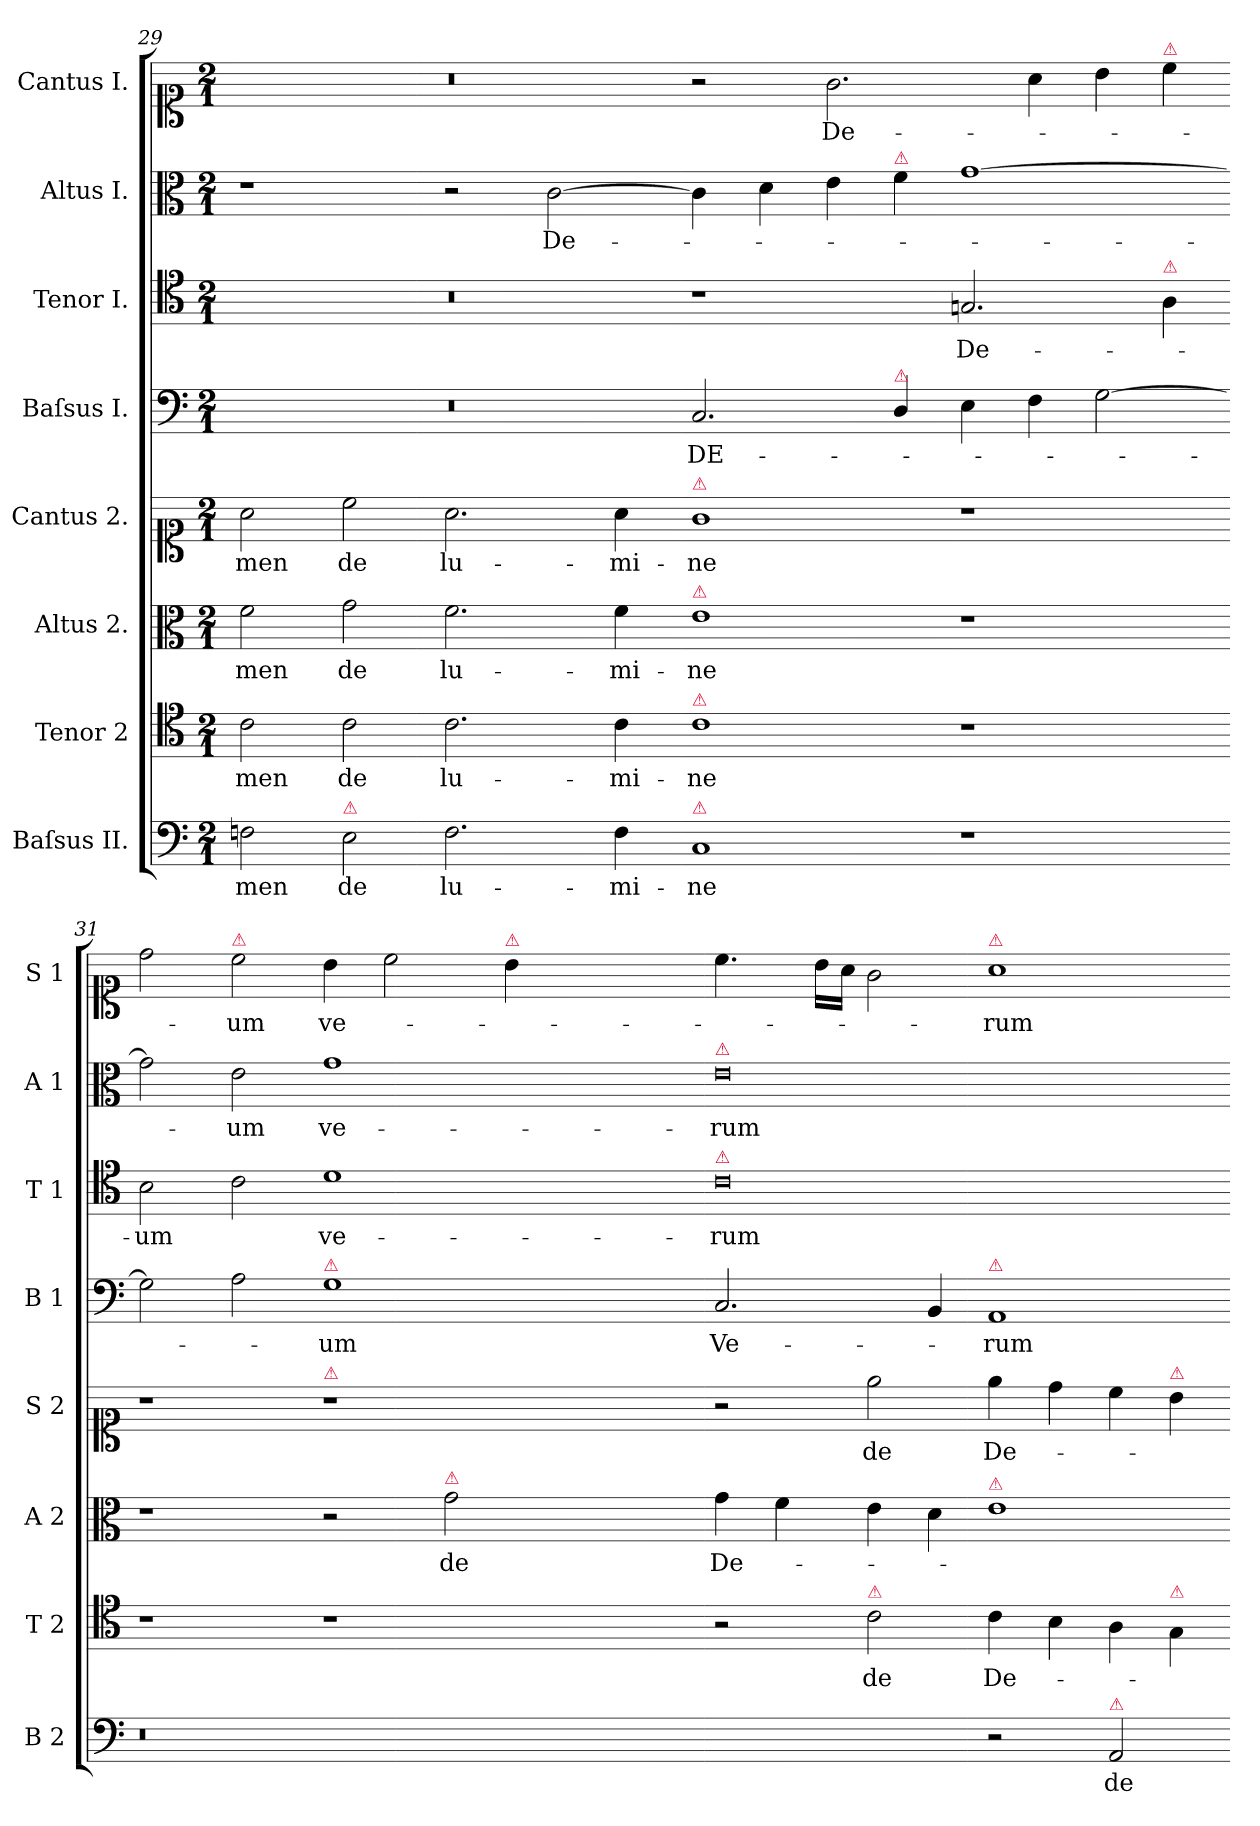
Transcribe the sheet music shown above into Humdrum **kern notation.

**kern	**text	**kern	**text	**kern	**text	**kern	**text	**kern	**text	**kern	**text	**kern	**text	**kern	**text
*part8	*part8	*part7	*part7	*part6	*part6	*part5	*part5	*part4	*part4	*part3	*part3	*part2	*part2	*part1	*part1
*staff8	*staff8	*staff7	*staff7	*staff6	*staff6	*staff5	*staff5	*staff4	*staff4	*staff3	*staff3	*staff2	*staff2	*staff1	*staff1
*I"Baſsus II.	*	*I"Tenor 2	*	*I"Altus 2.	*	*I"Cantus 2.	*	*I"Baſsus I.	*	*I"Tenor I.	*	*I"Altus I.	*	*I"Cantus I.	*
*I'B 2	*	*I'T 2	*	*I'A 2	*	*I'S 2	*	*I'B 1	*	*I'T 1	*	*I'A 1	*	*I'S 1	*
*clefF4	*	*clefC4	*	*clefC3	*	*clefC1	*	*clefF4	*	*clefC4	*	*clefC3	*	*clefC1	*
*k[]	*	*k[]	*	*k[]	*	*k[]	*	*k[]	*	*k[]	*	*k[]	*	*k[]	*
*a:	*	*a:	*	*a:	*	*a:	*	*a:	*	*a:	*	*a:	*	*a:	*
*M2/1	*	*M2/1	*	*M2/1	*	*M2/1	*	*M2/1	*	*M2/1	*	*M2/1	*	*M2/1	*
=29	=29	=29	=29	=29	=29	=29	=29	=29	=29	=29	=29	=29	=29	=29	=29
2Fn\	-men	2c\	-men	2f\	-men	2a\	-men	0r	.	0r	.	1r	.	0r	.
!LO:TX:a:color=crimson:t=⚠	!	!	!	!	!	!	!	!	!	!	!	!	!	!	!
2E\	de	2c\	de	2g\	de	2cc\	de	.	.	.	.	.	.	.	.
2.F\	lu-	2.c\	lu-	2.f\	lu-	2.a\	lu-	.	.	.	.	2r	.	.	.
.	.	.	.	.	.	.	.	.	.	.	.	[2c\	De-	.	.
4F\	-mi-	4c\	-mi-	4f\	-mi-	4a\	-mi-	.	.	.	.	.	.	.	.
=30-	=30-	=30-	=30-	=30-	=30-	=30-	=30-	=30-	=30-	=30-	=30-	=30-	=30-	=30-	=30-
!	!	!	!	!	!	!LO:TX:a:color=crimson:t=⚠	!	!	!	!	!	!	!	!	!
!	!	!	!	!LO:TX:a:color=crimson:t=⚠	!	!	!	!	!	!	!	!	!	!	!
!	!	!LO:TX:a:color=crimson:t=⚠	!	!	!	!	!	!	!	!	!	!	!	!	!
!LO:TX:a:color=crimson:t=⚠	!	!	!	!	!	!	!	!	!	!	!	!	!	!	!
1C	-ne	1c	-ne	1e	-ne	1g	-ne	2.C/	DE-	1r	.	4c\]	.	2r	.
.	.	.	.	.	.	.	.	.	.	.	.	4d\	.	.	.
.	.	.	.	.	.	.	.	.	.	.	.	4e\	.	2.g\	De-
!	!	!	!	!	!	!	!	!	!	!	!	!LO:TX:a:color=crimson:t=⚠	!	!	!
!	!	!	!	!	!	!	!	!LO:TX:a:color=crimson:t=⚠	!	!	!	!	!	!	!
.	.	.	.	.	.	.	.	4D/	.	.	.	4f\	.	.	.
1r	.	1r	.	1r	.	1r	.	4E\	.	2.Gn/	De-	[1g	.	.	.
.	.	.	.	.	.	.	.	4F\	.	.	.	.	.	4a\	.
.	.	.	.	.	.	.	.	[2G\	.	.	.	.	.	4b\	.
!	!	!	!	!	!	!	!	!	!	!	!	!	!	!LO:TX:a:color=crimson:t=⚠	!
!	!	!	!	!	!	!	!	!	!	!LO:TX:a:color=crimson:t=⚠	!	!	!	!	!
.	.	.	.	.	.	.	.	.	.	4A\	.	.	.	4cc\	.
=31-	=31-	=31-	=31-	=31-	=31-	=31-	=31-	=31-	=31-	=31-	=31-	=31-	=31-	=31-	=31-
0.r	.	1r	.	1r	.	1r	.	2G\]	.	2B\	-um	2g]	.	2dd\	.
!	!	!	!	!	!	!	!	!	!	!	!	!	!	!LO:TX:a:color=crimson:t=⚠	!
.	.	.	.	.	.	.	.	2A\	.	2c\	.	2e\	-um	2cc\	-um
!	!	!	!	!	!	!	!	!LO:TX:a:color=crimson:t=⚠	!	!	!	!	!	!	!
!	!	!	!	!	!	!LO:TX:a:color=crimson:t=⚠	!	!	!	!	!	!	!	!	!
.	.	1r	.	2r	.	1r	.	1G	-um	1d	ve-	1g	ve-	4b\	ve-
.	.	.	.	.	.	.	.	.	.	.	.	.	.	2cc\	.
!	!	!	!	!LO:TX:a:color=crimson:t=⚠	!	!	!	!	!	!	!	!	!	!	!
.	.	.	.	2g\	de	.	.	.	.	.	.	.	.	.	.
!	!	!	!	!	!	!	!	!	!	!	!	!	!	!LO:TX:a:color=crimson:t=⚠	!
.	.	.	.	.	.	.	.	.	.	.	.	.	.	4b\	.
.	.	1ryy	.	1ryy	.	1ryy	.	1ryy	.	1ryy	.	1ryy	.	1ryy	.
=32-	=32-	=32-	=32-	=32-	=32-	=32-	=32-	=32-	=32-	=32-	=32-	=32-	=32-	=32-	=32-
!	!	!	!	!	!	!	!	!	!	!	!	!LO:TX:a:color=crimson:t=⚠	!	!	!
!	!	!	!	!	!	!	!	!	!	!LO:TX:a:color=crimson:t=⚠	!	!	!	!	!
1ryy	.	2r	.	4g\	De-	2r	.	2.C/	Ve-	0c	-rum	0e	-rum	4.cc\	.
.	.	.	.	4f\	.	.	.	.	.	.	.	.	.	.	.
.	.	.	.	.	.	.	.	.	.	.	.	.	.	16b\LL	.
.	.	.	.	.	.	.	.	.	.	.	.	.	.	16a\JJ	.
!	!	!LO:TX:a:color=crimson:t=⚠	!	!	!	!	!	!	!	!	!	!	!	!	!
.	.	2c\	de	4e\	.	2ee\	de	.	.	.	.	.	.	2g\	.
.	.	.	.	4d\	.	.	.	4BB/	.	.	.	.	.	.	.
!	!	!	!	!	!	!	!	!	!	!	!	!	!	!LO:TX:a:color=crimson:t=⚠	!
!	!	!	!	!	!	!	!	!LO:TX:a:color=crimson:t=⚠	!	!	!	!	!	!	!
!	!	!	!	!LO:TX:a:color=crimson:t=⚠	!	!	!	!	!	!	!	!	!	!	!
2r	.	4c\	De-	1e	.	4ee\	De-	1AA	-rum	.	.	.	.	1a	-rum
.	.	4B\	.	.	.	4dd\	.	.	.	.	.	.	.	.	.
!LO:TX:a:color=crimson:t=⚠	!	!	!	!	!	!	!	!	!	!	!	!	!	!	!
2AA/	de	4A\	.	.	.	4cc\	.	.	.	.	.	.	.	.	.
!	!	!	!	!	!	!LO:TX:a:color=crimson:t=⚠	!	!	!	!	!	!	!	!	!
!	!	!LO:TX:a:color=crimson:t=⚠	!	!	!	!	!	!	!	!	!	!	!	!	!
.	.	4G\	.	.	.	4b\	.	.	.	.	.	.	.	.	.
=-	=-	=-	=-	=-	=-	=-	=-	=-	=-	=-	=-	=-	=-	=-	=-
*-	*-	*-	*-	*-	*-	*-	*-	*-	*-	*-	*-	*-	*-	*-	*-
